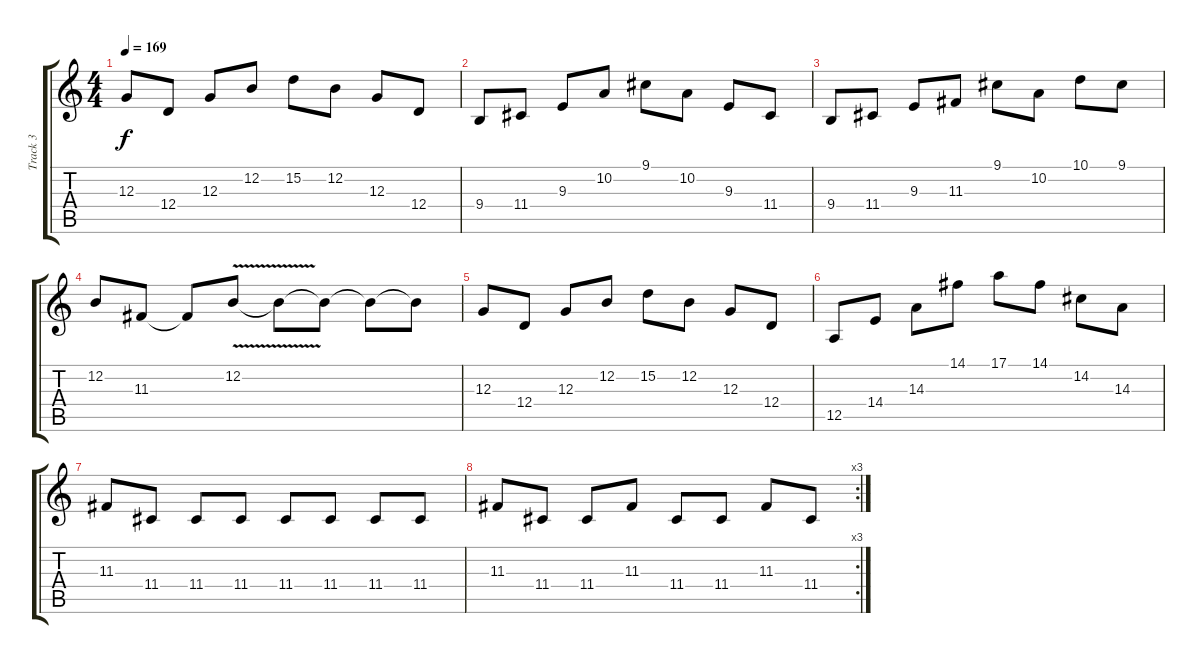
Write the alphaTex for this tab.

\track ("Track 3" "Track 3") {instrument lead5charang bank 255}
\staff {score tabs}
\tuning (E4 B3 G3 D3 A2 E2) {hide}
\ts (4 4)
\tempo 169
\clef g2
\ks c
12.3.8{dy f} 12.4.8 12.3.8 12.2.8 15.2.8 12.2.8 12.3.8 12.4.8 |
9.4.8 11.4.8 9.3.8 10.2.8 9.1.8 10.2.8 9.3.8 11.4.8 |
9.4.8 11.4.8 9.3.8 11.3.8 9.1.8 10.2.8 10.1.8 9.1.8 |
12.2.8 11.3.8 11.3{t}.8 12.2{v}.8 12.2{t}.8 12.2{t}.8 12.2{t}.8 12.2{t}.8 |
12.3.8 12.4.8 12.3.8 12.2.8 15.2.8 12.2.8 12.3.8 12.4.8 |
12.5.8 14.4.8 14.3.8 14.1.8 17.1.8 14.1.8 14.2.8 14.3.8 |
11.3.8 11.4.8 11.4.8 11.4.8 11.4.8 11.4.8 11.4.8 11.4.8 |
\rc 3
11.3.8 11.4.8 11.4.8 11.3.8 11.4.8 11.4.8 11.3.8 11.4.8
